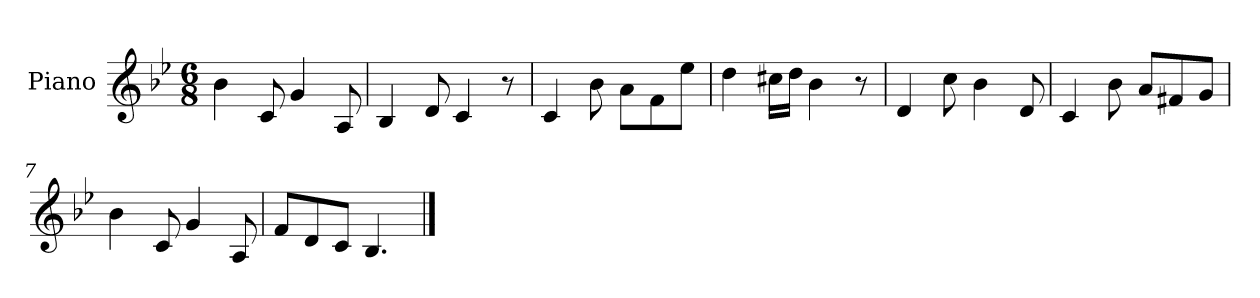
**kern
*part1
*staff1
*I"Piano
*I'Pno
*clefG2
*k[b-e-]
*B-:
*M6/8
=1
4b-\
8c/
4g/
8A/
=2
4B-/
8d/
4c/
8r
=3
4c/
8b-\
8a\L
8f\
8ee-\J
=4
4dd\
16cc#X\LL
16dd\JJ
4b-\
8r
=5
4d/
8cc\
4b-\
8d/
=6
4c/
8b-\
8a/L
8f#X/
8g/J
=7
4b-\
8c/
4g/
8A/
=8
8f/L
8d/
8c/J
4.B-/
==
*-
